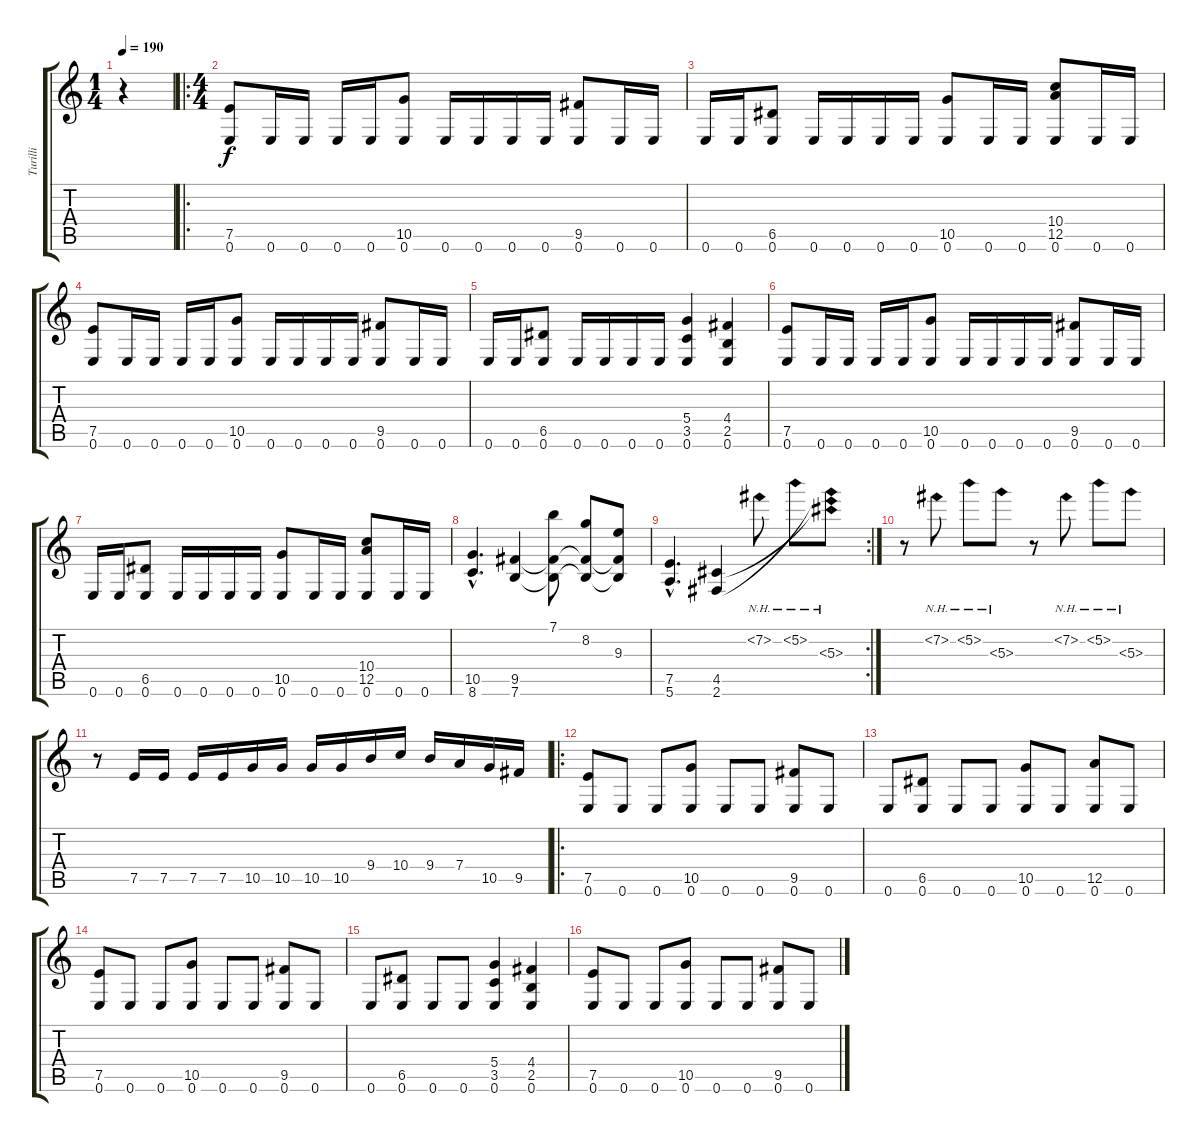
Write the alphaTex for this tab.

\track ("Turilli" "Turilli") {instrument distortionguitar}
\staff {score tabs}
\tuning (E4 B3 G3 D3 A2 E2) {hide}
\ts (1 4)
\tempo 190
\clef g2
\ks c
r.4{dy f instrument distortionguitar} |
\ro
\ts (4 4)
(7.5 0.6).8 0.6.16 0.6.16 0.6.16 0.6.16 (10.5 0.6).8 0.6.16 0.6.16 0.6.16 0.6.16 (9.5 0.6).8 0.6.16 0.6.16 |
0.6.16 0.6.16 (6.5 0.6).8 0.6.16 0.6.16 0.6.16 0.6.16 (10.5 0.6).8 0.6.16 0.6.16 (10.4 12.5 0.6).8 0.6.16 0.6.16 |
(7.5 0.6).8 0.6.16 0.6.16 0.6.16 0.6.16 (10.5 0.6).8 0.6.16 0.6.16 0.6.16 0.6.16 (9.5 0.6).8 0.6.16 0.6.16 |
0.6.16 0.6.16 (6.5 0.6).8 0.6.16 0.6.16 0.6.16 0.6.16 (5.4 3.5 0.6).4 (4.4 2.5 0.6).4 |
(7.5 0.6).8 0.6.16 0.6.16 0.6.16 0.6.16 (10.5 0.6).8 0.6.16 0.6.16 0.6.16 0.6.16 (9.5 0.6).8 0.6.16 0.6.16 |
0.6.16 0.6.16 (6.5 0.6).8 0.6.16 0.6.16 0.6.16 0.6.16 (10.5 0.6).8 0.6.16 0.6.16 (10.4 12.5 0.6).8 0.6.16 0.6.16 |
(10.5{hac} 8.6{hac}).4{d} (9.5 7.6).4 (7.1 9.5{t} 7.6{t}).8 (8.2 9.5{t} 7.6{t}).8 (9.3 9.5{t} 7.6{t}).8 |
\rc 2
(7.5{hac} 5.6{hac}).4{d} (4.5 2.6).4 7.2{nh}.8 5.2{nh}.8 (5.3{nh} 4.5{nh t} 2.6{nh t}).8 |
r.8 7.2{nh}.8{volume 9} 5.2{nh}.8 5.3{nh}.8 r.8 7.2{nh}.8{volume 5} 5.2{nh}.8 5.3{nh}.8 |
r.8 7.5.16{volume 13} 7.5.16 7.5.16 7.5.16 10.5.16 10.5.16 10.5.16 10.5.16 9.4.16 10.4.16 9.4.16 7.4.16 10.5.16 9.5.16 |
\ro
(7.5 0.6).8 0.6.8 0.6.8 (10.5 0.6).8 0.6.8 0.6.8 (9.5 0.6).8 0.6.8 |
0.6.8 (6.5 0.6).8 0.6.8 0.6.8 (10.5 0.6).8 0.6.8 (12.5 0.6).8 0.6.8 |
(7.5 0.6).8 0.6.8 0.6.8 (10.5 0.6).8 0.6.8 0.6.8 (9.5 0.6).8 0.6.8 |
0.6.8 (6.5 0.6).8 0.6.8 0.6.8 (5.4 3.5 0.6).4 (4.4 2.5 0.6).4 |
(7.5 0.6).8 0.6.8 0.6.8 (10.5 0.6).8 0.6.8 0.6.8 (9.5 0.6).8 0.6.8
